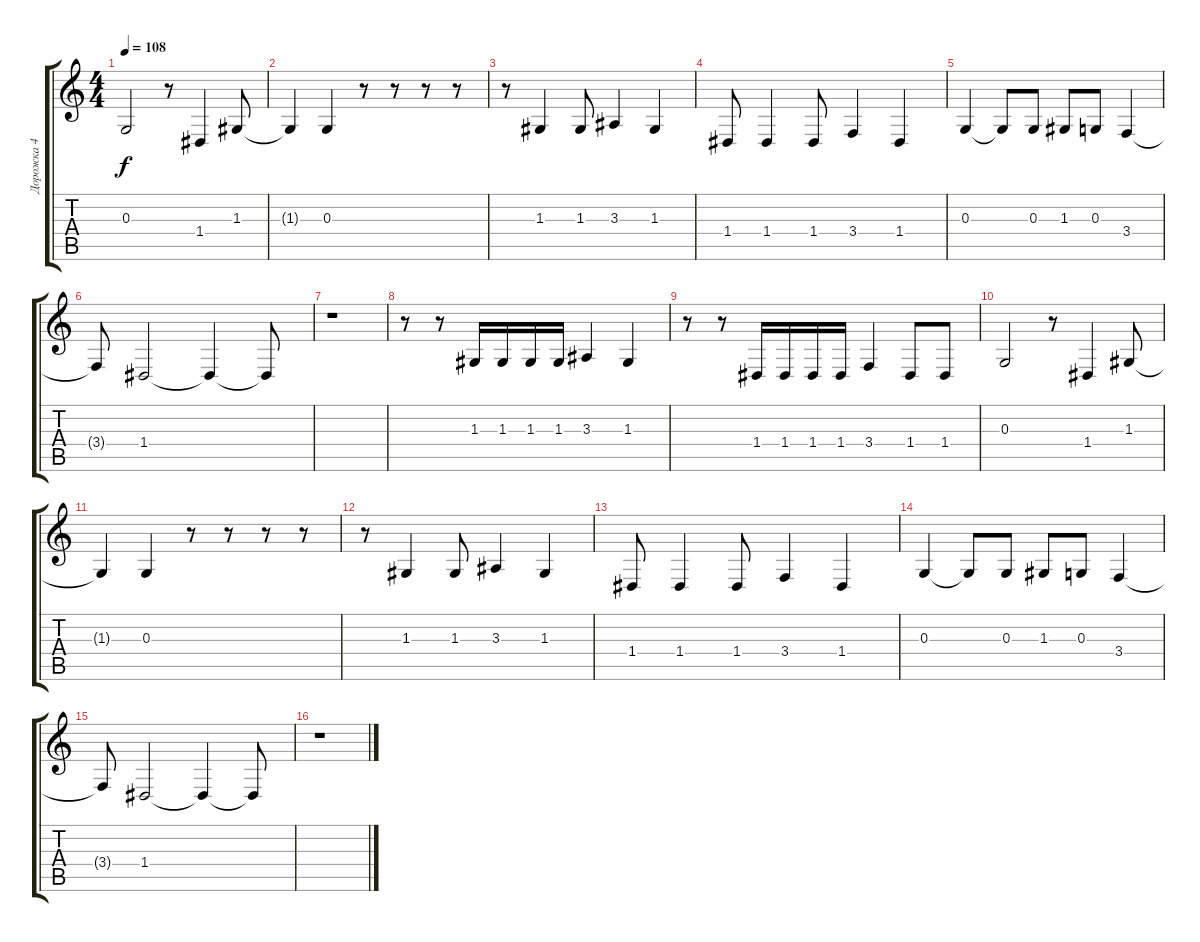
\track ("Дорожка 4" "Дорожка 4") {instrument cello}
\staff {score tabs}
\tuning (E4 B3 G3 D3 A2 E2) {hide}
\ts (4 4)
\tempo 108
\clef g2
\ks c
0.3.2{dy f} r.8 1.4.4 1.3.8 |
1.3{t}.4 0.3.4 r.8 r.8 r.8 r.8 |
r.8 1.3.4 1.3.8 3.3.4 1.3.4 |
1.4.8 1.4.4 1.4.8 3.4.4 1.4.4 |
0.3.4 0.3{t}.8 0.3.8 1.3.8 0.3.8 3.4.4 |
3.4{t}.8 1.4.2 1.4{t}.4 1.4{t}.8 |
r.1 |
r.8 r.8 1.3.16 1.3.16 1.3.16 1.3.16 3.3.4 1.3.4 |
r.8 r.8 1.4.16 1.4.16 1.4.16 1.4.16 3.4.4 1.4.8 1.4.8 |
0.3.2 r.8 1.4.4 1.3.8 |
1.3{t}.4 0.3.4 r.8 r.8 r.8 r.8 |
r.8 1.3.4 1.3.8 3.3.4 1.3.4 |
1.4.8 1.4.4 1.4.8 3.4.4 1.4.4 |
0.3.4 0.3{t}.8 0.3.8 1.3.8 0.3.8 3.4.4 |
3.4{t}.8 1.4.2 1.4{t}.4 1.4{t}.8 |
r.1
